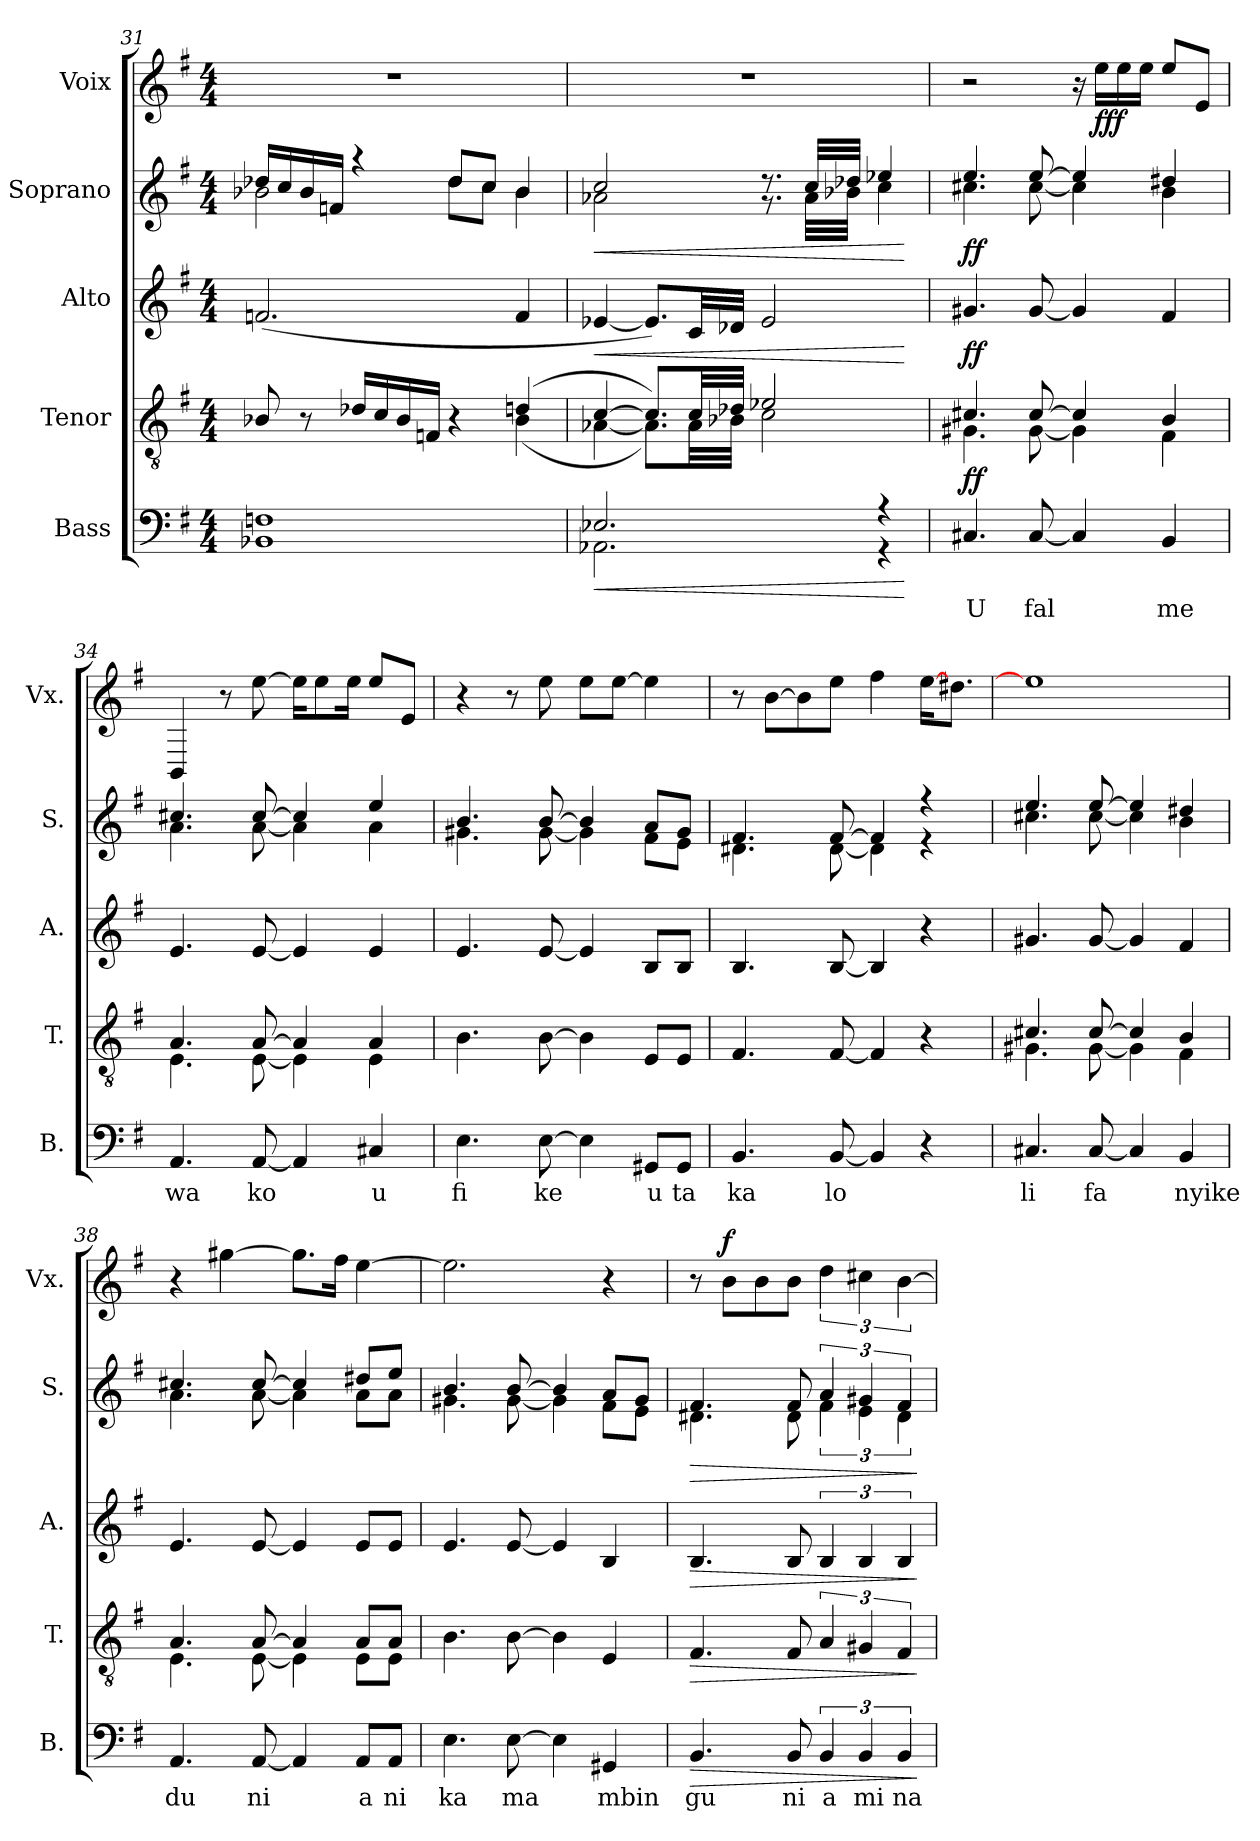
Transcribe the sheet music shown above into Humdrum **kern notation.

**kern	**text	**dynam	**kern	**dynam	**kern	**dynam	**kern	**dynam	**kern	**dynam
*part5	*part5	*part5	*part4	*part4	*part3	*part3	*part2	*part2	*part1	*part1
*staff5	*staff5	*staff5	*staff4	*staff4	*staff3	*staff3	*staff2	*staff2	*staff1	*staff1
*I"Bass	*	*	*I"Tenor	*	*I"Alto	*	*I"Soprano	*	*I"Voix	*
*I'B.	*	*	*I'T.	*	*I'A.	*	*I'S.	*	*I'Vx.	*
!!LO:LB:g=z
*clefF4	*	*	*clefGv2	*	*clefG2	*	*clefG2	*	*clefG2	*
*k[f#]	*	*	*k[f#]	*	*k[f#]	*	*k[f#]	*	*k[f#]	*
*M4/4	*	*	*M4/4	*	*M4/4	*	*M4/4	*	*M4/4	*
=31	=31	=31	=31	=31	=31	=31	=31	=31	=31	=31
*^	*	*	*^	*	*	*	*^	*	*	*
1Fn	1BB-X	.	.	8B-X/	2.ryy	.	(2.fn/	.	16dd-X/LL	2b-X\	.	1r	.
.	.	.	.	.	.	.	.	.	16cc/	.	.	.	.
.	.	.	.	8r	.	.	.	.	16b-/	.	.	.	.
.	.	.	.	.	.	.	.	.	16fn/JJ	.	.	.	.
.	.	.	.	16d-X/LL	.	.	.	.	4r	.	.	.	.
.	.	.	.	16c/	.	.	.	.	.	.	.	.	.
.	.	.	.	16B-/	.	.	.	.	.	.	.	.	.
.	.	.	.	16Fn/JJ	.	.	.	.	.	.	.	.	.
.	.	.	.	4r	.	.	.	.	8dd-/L	8dd-\L	.	.	.
.	.	.	.	.	.	.	.	.	8cc/J	8cc\J	.	.	.
.	.	.	.	(4dn/	(4B-\	.	4f/	.	4b-/	4b-\	.	.	.
=32	=32	=32	=32	=32	=32	=32	=32	=32	=32	=32	=32	=32	=32
!	!	!	!LO:HP:b	!	!	!	!	!LO:HP:b	!	!	!LO:HP:b	!	!
2.E-X/	2.AA-X\	.	<	[4c/	[4A-X\	.	[4e-X/	<	2cc/	2a-X\	<	1r	.
.	.	.	.	8.c/L])	8.A-\L])	.	8.e-/L])	.	.	.	.	.	.
.	.	.	.	32c/LL	32A-\LL	.	32c/LL	.	.	.	.	.	.
.	.	.	.	32d-X/JJJ	32B-X\JJJ	.	32d-X/JJJ	.	.	.	.	.	.
.	.	.	.	2e-X/	2c\	.	2e-/	.	8.r	8.r	.	.	.
.	.	.	.	.	.	.	.	.	32cc/LLL	32a-\LLL	.	.	.
.	.	.	.	.	.	.	.	.	32dd-X/JJJ	32b-X\JJJ	.	.	.
4r	4r	.	.	.	.	.	.	.	4ee-X/	4cc\	.	.	.
*v	*v	*	*	*	*	*	*	*	*v	*v	*	*	*
*	*	*	*v	*v	*	*	*	*	*	*	*
.	.	[	.	.	.	[	.	[	.	.
=33	=33	=33	=33	=33	=33	=33	=33	=33	=33	=33
*	*	*	*^	*	*	*	*^	*	*	*
!	!	!	!	!	!LO:DY:b	!	!LO:DY:b	!	!	!LO:DY:b	!	!
4.C#X/	U	.	4.c#X/	4.G#X\	ff	4.g#X/	ff	4.ee/	4.cc#X\	ff	2r	.
[8C#/	fal	.	[8c#/	[8G#\	.	[8g#/	.	[8ee/	[8cc#\	.	.	.
4C#/]	.	.	4c#/]	4G#\]	.	4g#/]	.	4ee/]	4cc#\]	.	16r	.
!	!	!	!	!	!	!	!	!	!	!	!	!LO:DY:b
.	.	.	.	.	.	.	.	.	.	.	16ee\LL	fff
.	.	.	.	.	.	.	.	.	.	.	16ee\	.
.	.	.	.	.	.	.	.	.	.	.	16ee\JJ	.
4BB/	me	.	4B/	4F#\	.	4f#/	.	4dd#X/	4b\	.	8ee/L	.
.	.	.	.	.	.	.	.	.	.	.	8e/J	.
!!LO:PB:g=z
=34	=34	=34	=34	=34	=34	=34	=34	=34	=34	=34	=34	=34
4.AA/	wa	.	4.A/	4.E\	.	4.e/	.	4.cc#X/	4.a\	.	4BB/	.
.	.	.	.	.	.	.	.	.	.	.	8r	.
[8AA/	ko	.	[8A/	[8E\	.	[8e/	.	[8cc#/	[8a\	.	[8ee\	.
4AA/]	.	.	4A/]	4E\]	.	4e/]	.	4cc#/]	4a\]	.	16ee\KL]	.
.	.	.	.	.	.	.	.	.	.	.	8ee\	.
.	.	.	.	.	.	.	.	.	.	.	16ee\Jk	.
4C#X/	u	.	4A/	4E\	.	4e/	.	4ee/	4a\	.	8ee/L	.
.	.	.	.	.	.	.	.	.	.	.	8e/J	.
*	*	*	*v	*v	*	*	*	*	*	*	*	*
=35	=35	=35	=35	=35	=35	=35	=35	=35	=35	=35	=35
4.E\	fi	.	4.B\	.	4.e/	.	4.b/	4.g#X\	.	4r	.
.	.	.	.	.	.	.	.	.	.	8r	.
[8E\	ke	.	[8B\	.	[8e/	.	[8b/	[8g#\	.	8ee\	.
4E\]	.	.	4B\]	.	4e/]	.	4b/]	4g#\]	.	8ee\L	.
.	.	.	.	.	.	.	.	.	.	[8ee\J	.
8GG#X/L	u	.	8E/L	.	8B/L	.	8a/L	8f#\L	.	4ee\]	.
8GG#/J	ta	.	8E/J	.	8B/J	.	8g#/J	8e\J	.	.	.
=36	=36	=36	=36	=36	=36	=36	=36	=36	=36	=36	=36
4.BB/	ka	.	4.F#/	.	4.B/	.	4.f#/	4.d#X\	.	8r	.
.	.	.	.	.	.	.	.	.	.	[8b\L	.
.	.	.	.	.	.	.	.	.	.	8b\]	.
[8BB/	lo	.	[8F#/	.	[8B/	.	[8f#/	[8d#\	.	8ee\J	.
4BB/]	.	.	4F#/]	.	4B/]	.	4f#/]	4d#\]	.	4ff#\	.
4r	.	.	4r	.	4r	.	4r	4r	.	[16ee\KL	.
.	.	.	.	.	.	.	.	.	.	8.dd#X\J	.
=37	=37	=37	=37	=37	=37	=37	=37	=37	=37	=37	=37
*	*	*	*^	*	*	*	*	*	*	*	*
4.C#X/	li	.	4.c#X/	4.G#X\	.	4.g#X/	.	4.ee/	4.cc#X\	.	1ee]	.
[8C#/	fa	.	[8c#/	[8G#\	.	[8g#/	.	[8ee/	[8cc#\	.	.	.
4C#/]	.	.	4c#/]	4G#\]	.	4g#/]	.	4ee/]	4cc#\]	.	.	.
4BB/	nyike	.	4B/	4F#\	.	4f#/	.	4dd#X/	4b\	.	.	.
!!LO:LB:g=z
=38	=38	=38	=38	=38	=38	=38	=38	=38	=38	=38	=38	=38
4.AA/	du	.	4.A/	4.E\	.	4.e/	.	4.cc#X/	4.a\	.	4r	.
.	.	.	.	.	.	.	.	.	.	.	[4gg#X\	.
[8AA/	ni	.	[8A/	[8E\	.	[8e/	.	[8cc#/	[8a\	.	.	.
4AA/]	.	.	4A/]	4E\]	.	4e/]	.	4cc#/]	4a\]	.	8.gg#\L]	.
.	.	.	.	.	.	.	.	.	.	.	16ff#\Jk	.
8AA/L	a	.	8A/L	8E\L	.	8e/L	.	8dd#X/L	8a\L	.	[4ee\	.
8AA/J	ni	.	8A/J	8E\J	.	8e/J	.	8ee/J	8a\J	.	.	.
*	*	*	*v	*v	*	*	*	*	*	*	*	*
=39	=39	=39	=39	=39	=39	=39	=39	=39	=39	=39	=39
4.E\	ka	.	4.B\	.	4.e/	.	4.b/	4.g#X\	.	2.ee\]	.
[8E\	ma	.	[8B\	.	[8e/	.	[8b/	[8g#\	.	.	.
4E\]	.	.	4B\]	.	4e/]	.	4b/]	4g#\]	.	.	.
4GG#X/	mbin	.	4E/	.	4B/	.	8a/L	8f#\L	.	4r	.
.	.	.	.	.	.	.	8g#/J	8e\J	.	.	.
=40	=40	=40	=40	=40	=40	=40	=40	=40	=40	=40	=40
!	!	!LO:HP:b	!	!LO:HP:b	!	!LO:HP:b	!	!	!LO:HP:b	!	!
4.BB/	gu	>	4.F#/	>	4.B/	>	4.f#/	4.d#X\	>	8r	.
!	!	!	!	!	!	!	!	!	!	!	!LO:DY:a
.	.	.	.	.	.	.	.	.	.	8b\L	f
.	.	.	.	.	.	.	.	.	.	8b\	.
8BB/	ni	.	8F#/	.	8B/	.	8f#/	8d#\	.	8b\J	.
6BB/	a	.	6A/	.	6B/	.	6a/	6f#\	.	6dd\	.
6BB/	mi	.	6G#X/	.	6B/	.	6g#X/	6e\	.	6cc#X\	.
6BB/	na	.	6F#/	.	6B/	.	6f#/	6d#\	.	[6b\	.
*	*	*	*	*	*	*	*v	*v	*	*	*
.	.	]	.	]	.	]	.	]	.	.
=	=	=	=	=	=	=	=	=	=	=
*-	*-	*-	*-	*-	*-	*-	*-	*-	*-	*-
